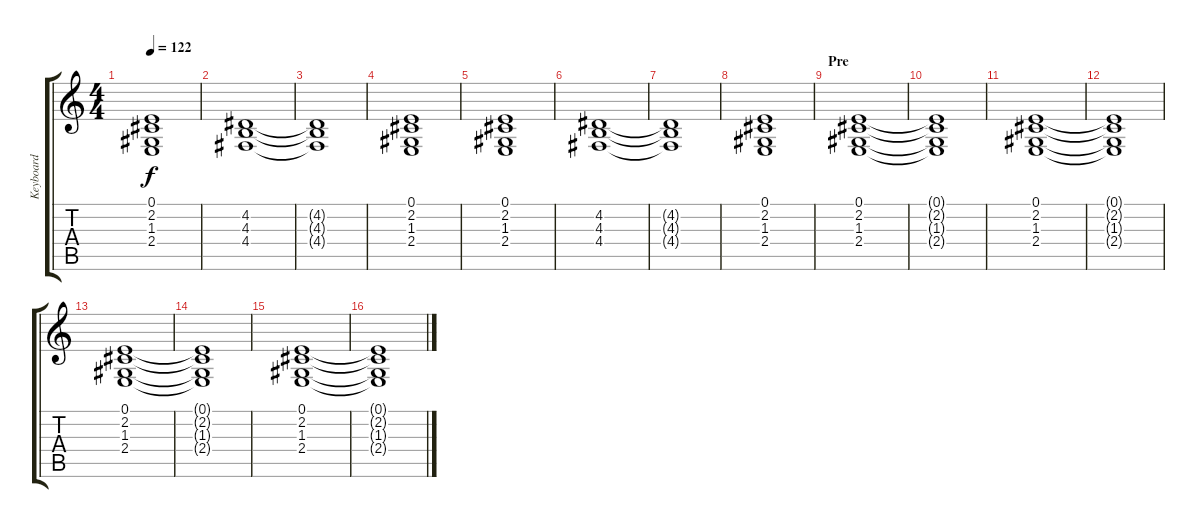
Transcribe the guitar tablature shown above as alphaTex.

\track ("Keyboard" "Keyboard") {instrument stringensemble1}
\staff {score tabs}
\tuning (E4 B3 G3 D3 A2 E2) {hide}
\ts (4 4)
\tempo 122
\clef g2
\ks c
(0.1 2.2 1.3 2.4).1{dy f} |
(4.2 4.3 4.4).1 |
(4.2{t} 4.3{t} 4.4{t}).1 |
(0.1 2.2 1.3 2.4).1 |
(0.1 2.2 1.3 2.4).1 |
(4.2 4.3 4.4).1 |
(4.2{t} 4.3{t} 4.4{t}).1 |
(0.1 2.2 1.3 2.4).1 |
\section ("" "Pre")
(0.1 2.2 1.3 2.4).1 |
(0.1{t} 2.2{t} 1.3{t} 2.4{t}).1 |
(0.1 2.2 1.3 2.4).1 |
(0.1{t} 2.2{t} 1.3{t} 2.4{t}).1 |
(0.1 2.2 1.3 2.4).1 |
(0.1{t} 2.2{t} 1.3{t} 2.4{t}).1 |
(0.1 2.2 1.3 2.4).1 |
(0.1{t} 2.2{t} 1.3{t} 2.4{t}).1
